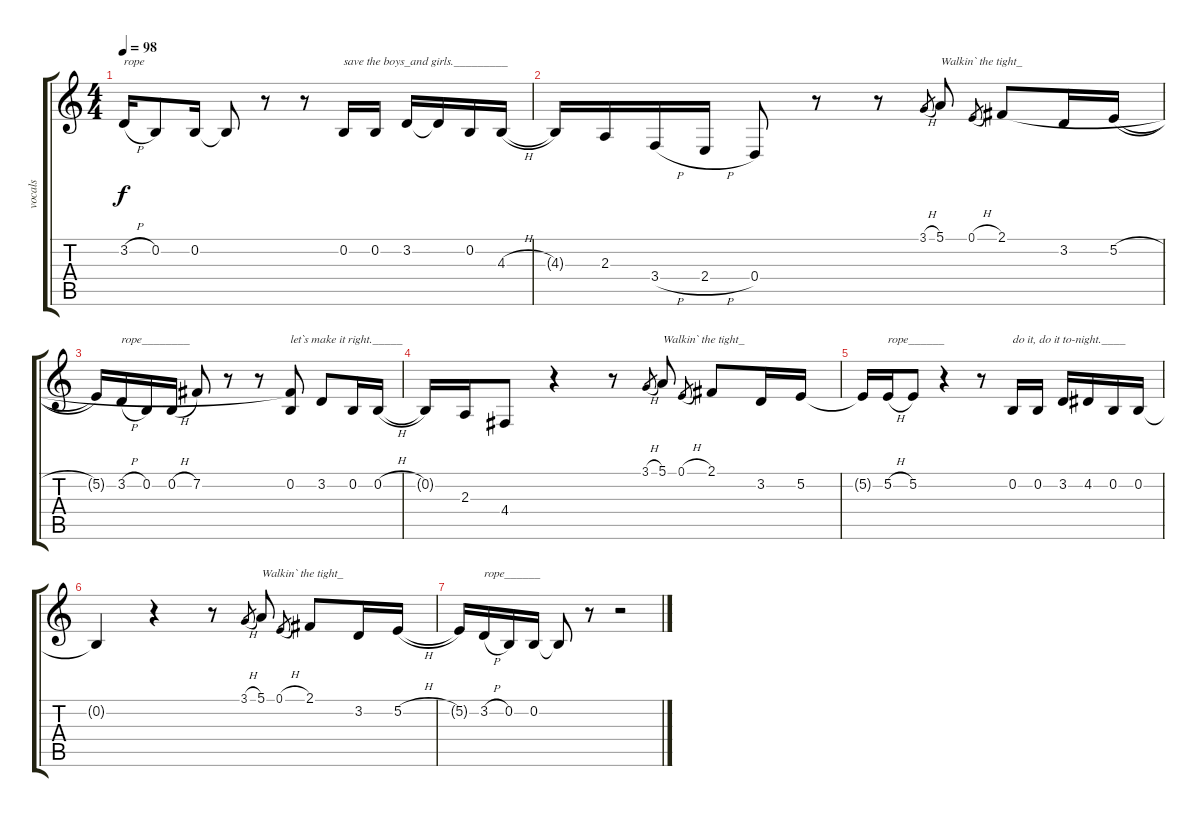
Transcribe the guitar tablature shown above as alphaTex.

\track ("vocals" "vocals") {instrument flute}
\staff {score tabs}
\tuning (E4 B3 G3 D3 A2 E2) {hide}
\ts (4 4)
\tempo 98
\clef g2
\ks c
3.2{h}.16{txt "rope" dy f} 0.2.8 0.2.16 0.2{t}.8 r.8 r.8 0.2.16{txt "save the boys_and girls._________"} 0.2.16 3.2.16 3.2{t}.16 0.2.16 4.3{h}.16 |
4.3{t}.16 2.3.16 3.4{h}.16 2.4{h}.16 0.4.8 r.8 r.8 3.1{h}.8{gr} 5.1.8{txt "Walkin` the tight_"} 0.1{h}.8{gr} 2.1.8 3.2.16 5.2{h}.16 |
5.2{t}.16 3.2{h}.16{txt "rope________"} 0.2.16 0.2{h}.16 7.2.8 r.8 r.8 (2.1{t} 0.2).8{txt "let`s make it right._____"} 3.2.8 0.2.16 0.2{h}.16 |
0.2{t}.16 2.3.16 4.4.8 r.4 r.8 3.1{h}.8{gr} 5.1.8{txt "Walkin` the tight_"} 0.1{h}.8{gr} 2.1.8 3.2.16 5.2.16 |
5.2{t}.16 5.2{h}.16{txt "rope______"} 5.2.8 r.4 r.8 0.2.16{txt "do it, do it to-night.____"} 0.2.16 3.2.16 4.2.16 0.2.16 0.2.16 |
0.2{t}.4 r.4 r.8 3.1{h}.8{gr} 5.1.8{txt "Walkin` the tight_"} 0.1{h}.8{gr} 2.1.8 3.2.16 5.2{h}.16 |
5.2{t}.16 3.2{h}.16{txt "rope______"} 0.2.16 0.2.16 0.2{t}.8 r.8 r.2
